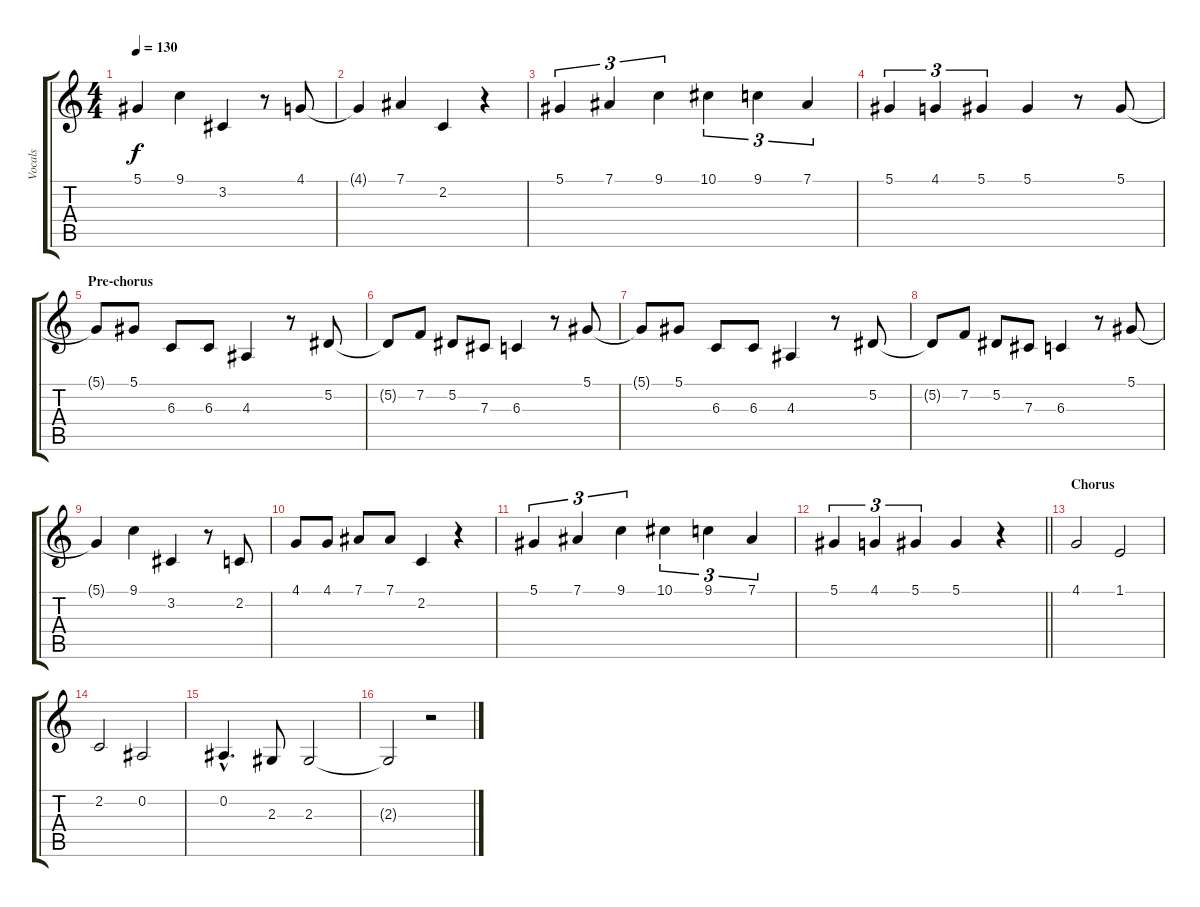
\track ("Vocals" "Vocals") {instrument clarinet}
\staff {score tabs}
\tuning (Eb4 Bb3 Gb3 Db3 Ab2 Eb2) {hide}
\ts (4 4)
\tempo 130
\clef g2
\ks c
5.1{t}.4{dy f} 9.1.4 3.2.4 r.8 4.1.8 |
4.1{t}.4 7.1.4 2.2.4 r.4 |
5.1.4{tu (3 2)} 7.1.4{tu (3 2)} 9.1.4{tu (3 2)} 10.1.4{tu (3 2)} 9.1.4{tu (3 2)} 7.1.4{tu (3 2)} |
5.1.4{tu (3 2)} 4.1.4{tu (3 2)} 5.1.4{tu (3 2)} 5.1.4 r.8 5.1.8 |
\section ("" "Pre-chorus")
5.1{t}.8 5.1.8 6.3.8 6.3.8 4.3.4 r.8 5.2.8 |
5.2{t}.8 7.2.8 5.2.8 7.3.8 6.3.4 r.8 5.1.8 |
5.1{t}.8 5.1.8 6.3.8 6.3.8 4.3.4 r.8 5.2.8 |
5.2{t}.8 7.2.8 5.2.8 7.3.8 6.3.4 r.8 5.1.8 |
5.1{t}.4 9.1.4 3.2.4 r.8 2.2.8 |
4.1.8 4.1.8 7.1.8 7.1.8 2.2.4 r.4 |
5.1.4{tu (3 2)} 7.1.4{tu (3 2)} 9.1.4{tu (3 2)} 10.1.4{tu (3 2)} 9.1.4{tu (3 2)} 7.1.4{tu (3 2)} |
\barLineRight lightlight
5.1.4{tu (3 2)} 4.1.4{tu (3 2)} 5.1.4{tu (3 2)} 5.1.4 r.4 |
\section ("" "Chorus")
4.1.2 1.1.2 |
2.2.2 0.2.2 |
0.2{hac}.4{d} 2.3.8 2.3.2 |
2.3{t}.2 r.2
